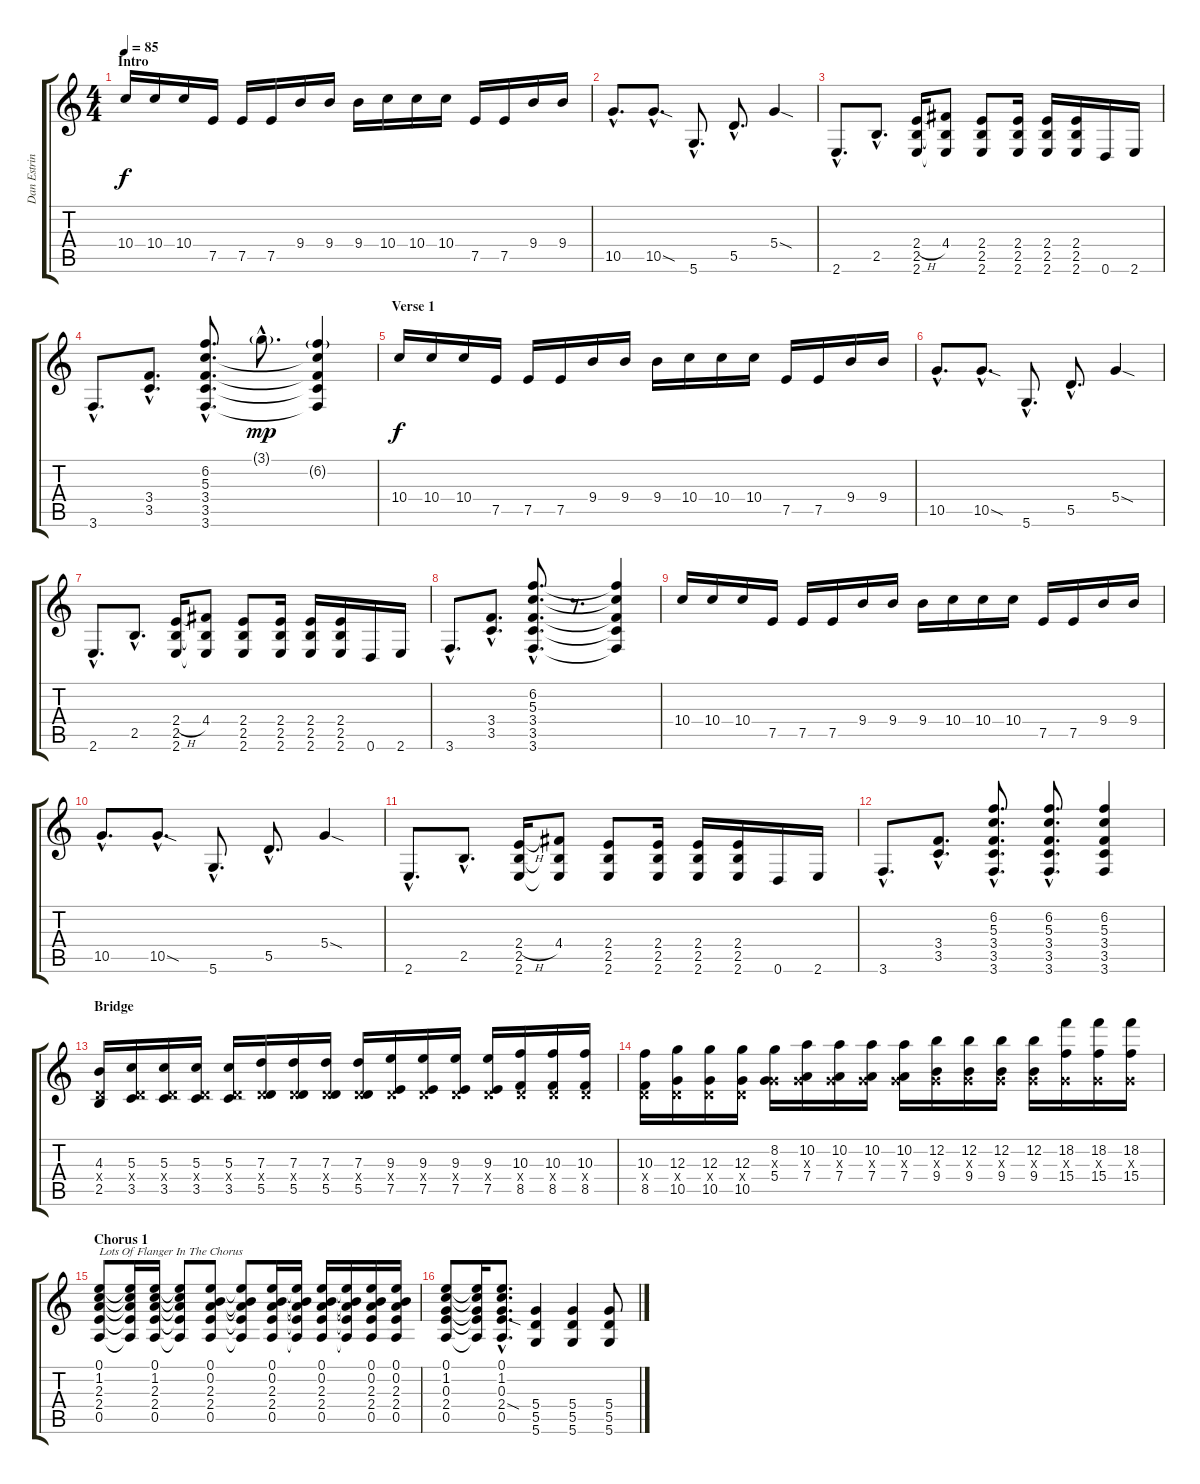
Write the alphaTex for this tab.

\track ("Dan Estrin - Distortion Guitar" "Dan Estrin") {instrument overdrivenguitar}
\staff {score tabs}
\tuning (E4 B3 G3 D3 A2 D2) {hide}
\ts (4 4)
\section ("" "Intro")
\tempo 85
\clef g2
\ks c
10.4.16{dy f instrument overdrivenguitar} 10.4.16 10.4.16 7.5.16 7.5.16 7.5.16 9.4.16 9.4.16 9.4.16 10.4.16 10.4.16 10.4.16 7.5.16 7.5.16 9.4.16 9.4.16 |
10.5{hac}.8{d} 10.5{sod hac}.8{d} 5.6{hac}.8{d} 5.5{hac}.8{d} 5.4{sod}.4 |
2.6{hac}.8{d} 2.5{hac}.8{d} (2.4{h} 2.5 2.6).16 (4.4 2.5{t} 2.6{t}).8 (2.4 2.5 2.6).8 (2.4 2.5 2.6).16 (2.4 2.5 2.6).16 (2.4 2.5 2.6).16 0.6.16 2.6.16 |
3.6{hac}.8{d} (3.4{hac} 3.5{hac}).8{d} (6.2{hac} 5.3{hac} 3.4{hac} 3.5{hac} 3.6{hac}).8{d} 3.1{g hac}.8{d dy mp} (6.2{g} 5.3{t} 3.4{t} 3.5{t} 3.6{t}).4 |
\section ("" "Verse 1")
10.4.16{dy f} 10.4.16 10.4.16 7.5.16 7.5.16 7.5.16 9.4.16 9.4.16 9.4.16 10.4.16 10.4.16 10.4.16 7.5.16 7.5.16 9.4.16 9.4.16 |
10.5{hac}.8{d} 10.5{sod hac}.8{d} 5.6{hac}.8{d} 5.5{hac}.8{d} 5.4{sod}.4 |
2.6{hac}.8{d} 2.5{hac}.8{d} (2.4{h} 2.5 2.6).16 (4.4 2.5{t} 2.6{t}).8 (2.4 2.5 2.6).8 (2.4 2.5 2.6).16 (2.4 2.5 2.6).16 (2.4 2.5 2.6).16 0.6.16 2.6.16 |
3.6{hac}.8{d} (3.4{hac} 3.5{hac}).8{d} (6.2{hac} 5.3{hac} 3.4{hac} 3.5{hac} 3.6{hac}).8{d} r.8{d} (6.2{t} 5.3{t} 3.4{t} 3.5{t} 3.6{t}).4 |
10.4.16 10.4.16 10.4.16 7.5.16 7.5.16 7.5.16 9.4.16 9.4.16 9.4.16 10.4.16 10.4.16 10.4.16 7.5.16 7.5.16 9.4.16 9.4.16 |
10.5{hac}.8{d} 10.5{sod hac}.8{d} 5.6{hac}.8{d} 5.5{hac}.8{d} 5.4{sod}.4 |
2.6{hac}.8{d} 2.5{hac}.8{d} (2.4{h} 2.5 2.6).16 (4.4 2.5{t} 2.6{t}).8 (2.4 2.5 2.6).8 (2.4 2.5 2.6).16 (2.4 2.5 2.6).16 (2.4 2.5 2.6).16 0.6.16 2.6.16 |
3.6{hac}.8{d} (3.4{hac} 3.5{hac}).8{d} (6.2{hac} 5.3{hac} 3.4{hac} 3.5{hac} 3.6{hac}).8{d} (6.2{hac} 5.3{hac} 3.4{hac} 3.5{hac} 3.6{hac}).8{d} (6.2 5.3 3.4 3.5 3.6).4 |
\section ("" "Bridge")
(4.3 0.4{x} 2.5).16 (5.3 0.4{x} 3.5).16 (5.3 0.4{x} 3.5).16 (5.3 0.4{x} 3.5).16 (5.3 0.4{x} 3.5).16 (7.3 0.4{x} 5.5).16 (7.3 0.4{x} 5.5).16 (7.3 0.4{x} 5.5).16 (7.3 0.4{x} 5.5).16 (9.3 0.4{x} 7.5).16 (9.3 0.4{x} 7.5).16 (9.3 0.4{x} 7.5).16 (9.3 0.4{x} 7.5).16 (10.3 0.4{x} 8.5).16 (10.3 0.4{x} 8.5).16 (10.3 0.4{x} 8.5).16 |
(10.3 0.4{x} 8.5).16 (12.3 0.4{x} 10.5).16 (12.3 0.4{x} 10.5).16 (12.3 0.4{x} 10.5).16 (8.2 0.3{x} 5.4).16 (10.2 0.3{x} 7.4).16 (10.2 0.3{x} 7.4).16 (10.2 0.3{x} 7.4).16 (10.2 0.3{x} 7.4).16 (12.2 0.3{x} 9.4).16 (12.2 0.3{x} 9.4).16 (12.2 0.3{x} 9.4).16 (12.2 0.3{x} 9.4).16 (18.2 0.3{x} 15.4).16 (18.2 0.3{x} 15.4).16 (18.2 0.3{x} 15.4).16 |
\section ("" "Chorus 1")
(0.1 1.2 2.3 2.4 0.5).8{txt "Lots Of Flanger In The Chorus"} (0.1{t} 1.2{t} 2.3{t} 2.4{t} 0.5{t}).16 (0.1 1.2 2.3 2.4 0.5).16 (0.1{t} 1.2{t} 2.3{t} 2.4{t} 0.5{t}).8 (0.1 0.2 2.3 2.4 0.5).8 (0.1{t} 0.2{t} 2.3{t} 2.4{t} 0.5{t}).8 (0.1 0.2 2.3 2.4 0.5).16 (0.1{t} 0.2{t} 2.3{t} 2.4{t} 0.5{t}).16 (0.1 0.2 2.3 2.4 0.5).16 (0.1{t} 0.2{t} 2.3{t} 2.4{t} 0.5{t}).16 (0.1 0.2 2.3 2.4 0.5).16 (0.1 0.2 2.3 2.4 0.5).16 |
(0.1 1.2 0.3 2.4 0.5).8 (0.1{t} 1.2{t} 0.3{t} 2.4{t} 0.5{t}).16 (0.1{hac} 1.2{hac} 0.3{hac} 2.4{sod hac} 0.5{hac}).8{d} (5.4 5.5 5.6).4 (5.4 5.5 5.6).4 (5.4 5.5 5.6).8
